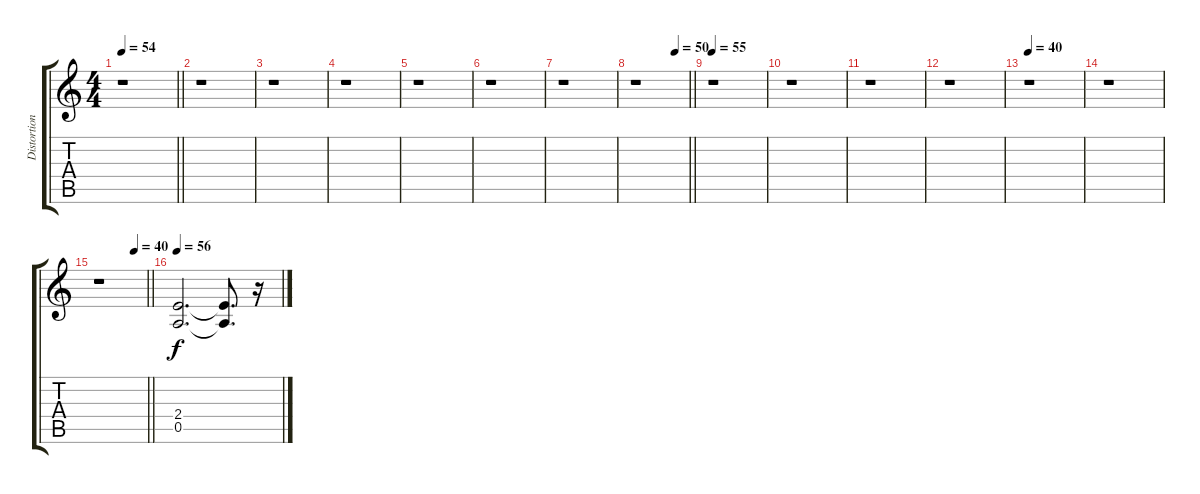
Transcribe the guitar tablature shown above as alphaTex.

\track ("Distortion Guitar (Back-Up)" "Distortion") {instrument distortionguitar}
\staff {score tabs}
\tuning (E4 B3 G3 D3 A2 E2) {hide}
\ts (4 4)
\tempo 54
\clef g2
\barLineRight lightlight
\ks c
r.1{dy f instrument distortionguitar} |
r.1 |
r.1 |
r.1 |
r.1 |
r.1 |
r.1 |
\tempo (50 0.75)
\barLineRight lightlight
r.1 |
\tempo 55
r.1 |
r.1 |
r.1 |
r.1 |
\tempo 40
r.1 |
r.1 |
\tempo (40 0.75)
\barLineRight lightlight
r.1 |
\tempo 56
(2.4 0.5).2{d} (2.4{t} 0.5{t}).8{d} r.16
